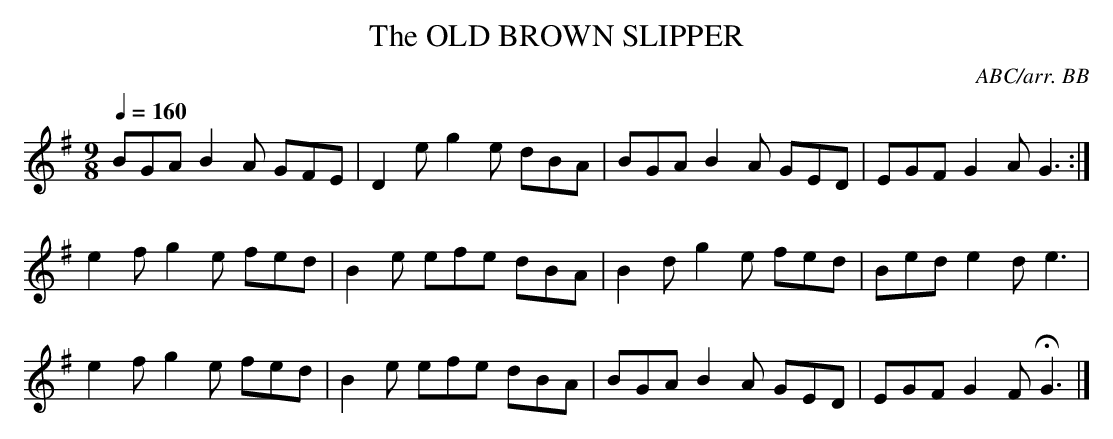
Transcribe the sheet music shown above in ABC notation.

X:1
T:OLD BROWN SLIPPER, The
C:ABC/arr. BB
L:1/8
M:9/8
Q:1/4=160
K:G
BGA B2A GFE|D2e g2e dBA|BGA B2A GED|EGF G2A G3:|
e2f g2e fed|B2e efe dBA|B2d g2e fed|Bed e2d e3|
e2f g2e fed|B2e efe dBA|BGA B2A GED|EGF G2F HG3|]
